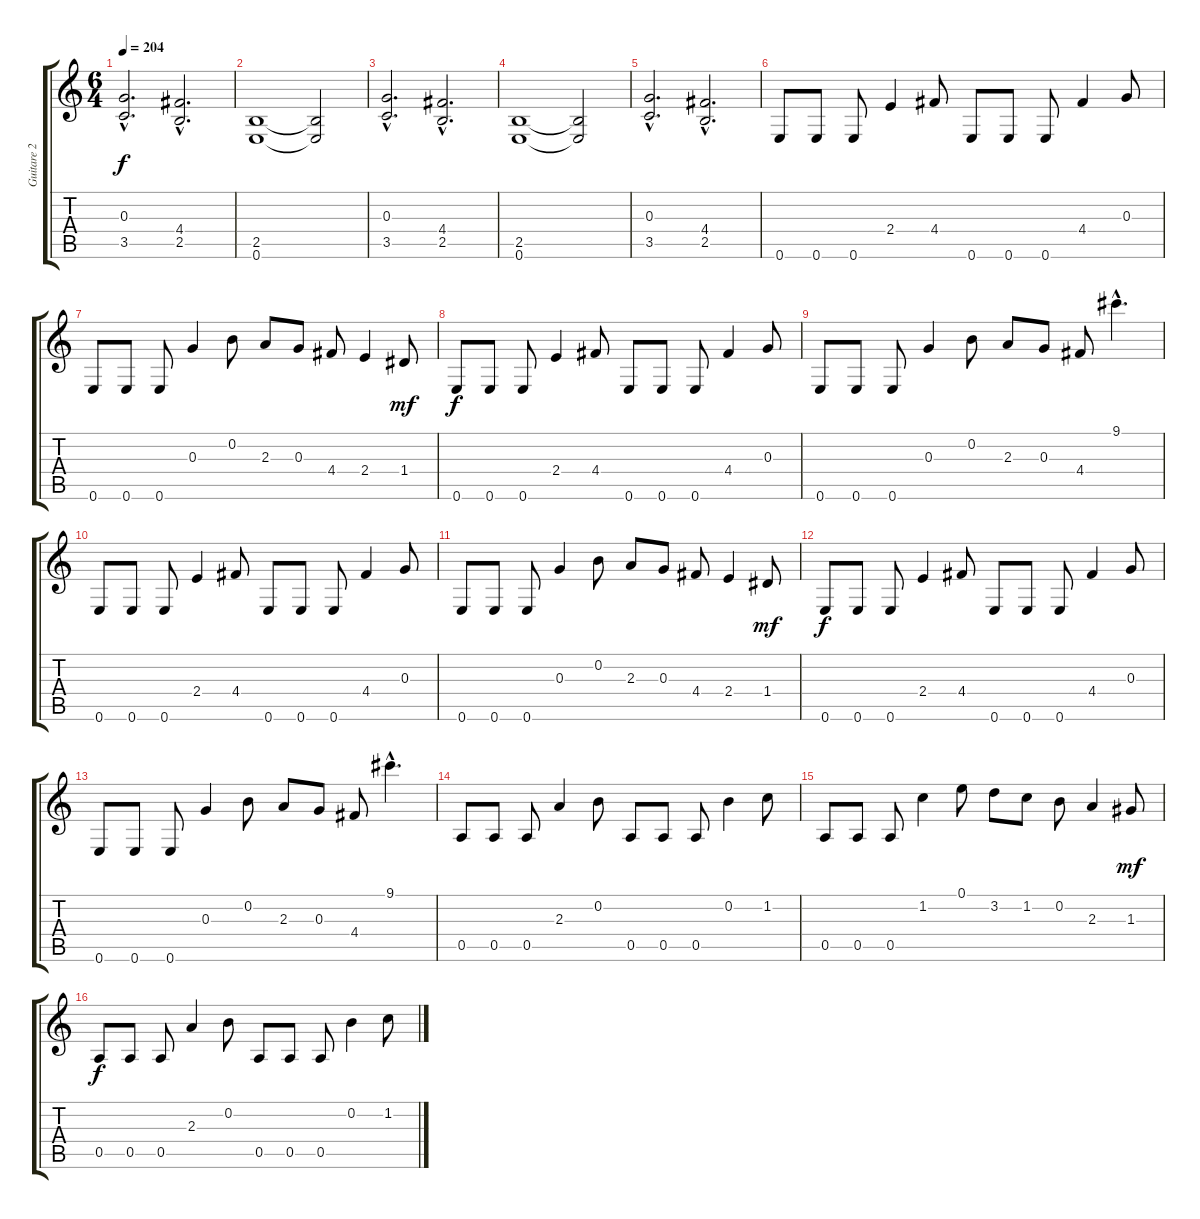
\track ("Guitare 2" "Guitare 2") {instrument distortionguitar}
\staff {score tabs}
\tuning (E4 B3 G3 D3 A2 E2) {hide}
\ts (6 4)
\tempo 204
\clef g2
\ks c
(0.3{hac} 3.5{hac}).2{d dy f} (4.4{hac} 2.5{hac}).2{d} |
(2.5 0.6).1 (2.5{t} 0.6{t}).2 |
(0.3{hac} 3.5{hac}).2{d} (4.4{hac} 2.5{hac}).2{d} |
(2.5 0.6).1 (2.5{t} 0.6{t}).2 |
(0.3{hac} 3.5{hac}).2{d} (4.4{hac} 2.5{hac}).2{d} |
0.6.8 0.6.8 0.6.8 2.4.4 4.4.8 0.6.8 0.6.8 0.6.8 4.4.4 0.3.8 |
0.6.8 0.6.8 0.6.8 0.3.4 0.2.8 2.3.8 0.3.8 4.4.8 2.4.4 1.4.8{dy mf} |
0.6.8{dy f} 0.6.8 0.6.8 2.4.4 4.4.8 0.6.8 0.6.8 0.6.8 4.4.4 0.3.8 |
0.6.8 0.6.8 0.6.8 0.3.4 0.2.8 2.3.8 0.3.8 4.4.8 9.1{hac}.4{d} |
0.6.8 0.6.8 0.6.8 2.4.4 4.4.8 0.6.8 0.6.8 0.6.8 4.4.4 0.3.8 |
0.6.8 0.6.8 0.6.8 0.3.4 0.2.8 2.3.8 0.3.8 4.4.8 2.4.4 1.4.8{dy mf} |
0.6.8{dy f} 0.6.8 0.6.8 2.4.4 4.4.8 0.6.8 0.6.8 0.6.8 4.4.4 0.3.8 |
0.6.8 0.6.8 0.6.8 0.3.4 0.2.8 2.3.8 0.3.8 4.4.8 9.1{hac}.4{d} |
0.5.8 0.5.8 0.5.8 2.3.4 0.2.8 0.5.8 0.5.8 0.5.8 0.2.4 1.2.8 |
0.5.8 0.5.8 0.5.8 1.2.4 0.1.8 3.2.8 1.2.8 0.2.8 2.3.4 1.3.8{dy mf} |
0.5.8{dy f} 0.5.8 0.5.8 2.3.4 0.2.8 0.5.8 0.5.8 0.5.8 0.2.4 1.2.8
